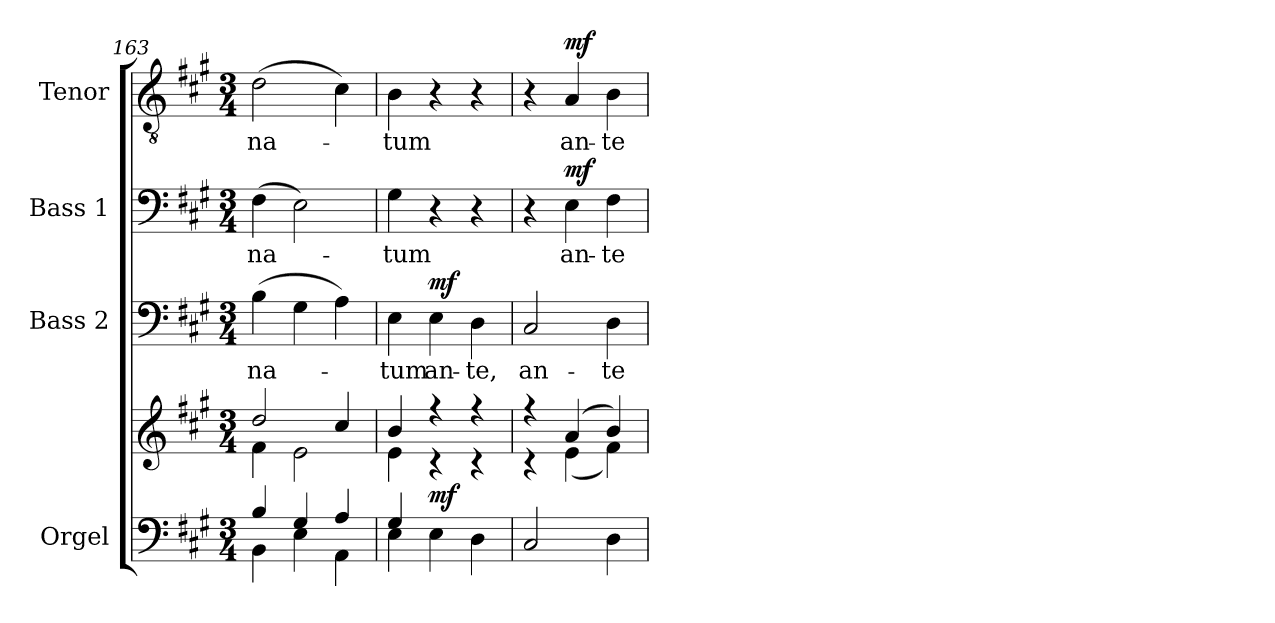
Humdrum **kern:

**kern	**kern	**dynam	**kern	**text	**dynam	**kern	**text	**dynam	**kern	**text	**dynam
*part4	*part4	*part4	*part3	*part3	*part3	*part2	*part2	*part2	*part1	*part1	*part1
*staff5	*staff4	*staff4/5	*staff3	*staff3	*staff3	*staff2	*staff2	*staff2	*staff1	*staff1	*staff1
*I"Orgel	*	*	*I"Bass 2	*	*	*I"Bass 1	*	*	*I"Tenor	*	*
*I'Org.	*	*	*I'B2.	*	*	*I'B1.	*	*	*I'T.	*	*
*clefF4	*clefG2	*	*clefF4	*	*	*clefF4	*	*	*clefGv2	*	*
*k[f#c#g#]	*k[f#c#g#]	*	*k[f#c#g#]	*	*	*k[f#c#g#]	*	*	*k[f#c#g#]	*	*
*A:	*A:	*	*A:	*	*	*A:	*	*	*A:	*	*
*M3/4	*M3/4	*	*M3/4	*	*	*M3/4	*	*	*M3/4	*	*
=163	=163	=163	=163	=163	=163	=163	=163	=163	=163	=163	=163
*^	*^	*	*	*	*	*	*	*	*	*	*
!	!	!	!	!	!	!LO:LY:b	!	!	!LO:LY:b	!	!	!LO:LY:b	!
4B/	4BB\	2dd/	4f#\	.	(>4B\	na-	.	(>4F#\	na-	.	(>2d\	na-	.
4G#/	4E\	.	2e\	.	4G#\	.	.	2E\)	.	.	.	.	.
4A/	4AA\	4cc#/	.	.	4A\)	.	.	.	.	.	4c#\)	.	.
=164	=164	=164	=164	=164	=164	=164	=164	=164	=164	=164	=164	=164	=164
!	!	!	!	!	!	!LO:LY:b	!	!	!LO:LY:b	!	!	!LO:LY:b	!
4G#/	4E\	4b/	4e\	.	4E\	-tum	.	4G#\	-tum	.	4B\	-tum	.
!	!	!	!	!LO:DY:b	!	!LO:LY:b	!LO:DY:a	!	!	!	!	!	!
2ryy	4E\	4r	4r	mf	4E\	an-	mf	4r	.	.	4r	.	.
!	!	!	!	!	!	!LO:LY:b	!	!	!	!	!	!	!
.	4D\	4r	4r	.	4D\	-te,	.	4r	.	.	4r	.	.
=165	=165	=165	=165	=165	=165	=165	=165	=165	=165	=165	=165	=165	=165
!	!	!	!	!	!	!LO:LY:b	!	!	!	!	!	!	!
*v	*v	*	*	*	*	*	*	*	*	*	*	*	*
2C#/	4r	4r	.	2C#/	an-	.	4r	.	.	4r	.	.
!	!	!	!	!	!	!	!	!LO:LY:b	!LO:DY:a	!	!LO:LY:b	!LO:DY:a
.	(4a/	(<4e\	.	.	.	.	4E\	an-	mf	4A/	an-	mf
!	!	!	!	!	!LO:LY:b	!	!	!LO:LY:b	!	!	!LO:LY:b	!
4D\	4b/)	4f#\)	.	4D\	-te	.	4F#\	-te	.	4B\	-te	.
*	*v	*v	*	*	*	*	*	*	*	*	*	*
=	=	=	=	=	=	=	=	=	=	=	=
*-	*-	*-	*-	*-	*-	*-	*-	*-	*-	*-	*-
